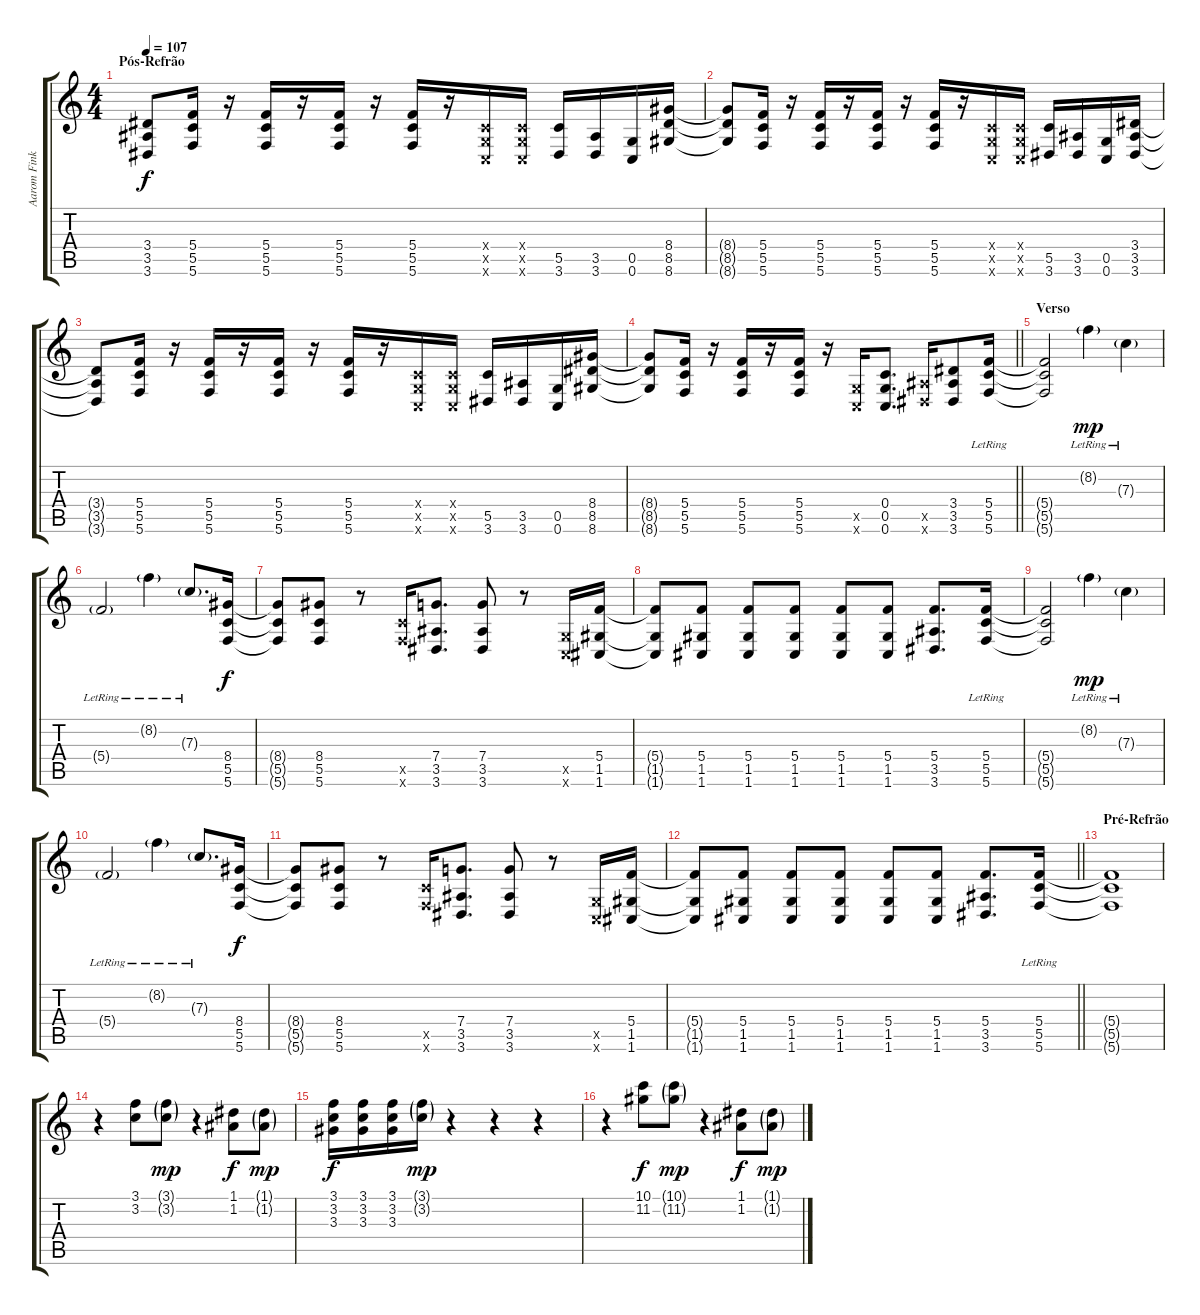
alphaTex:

\track ("Aarom Fink" "Aarom Fink") {instrument distortionguitar}
\staff {score tabs}
\tuning (D4 A3 F3 C3 G2 C2) {hide}
\ts (4 4)
\section ("" "Pós-Refrão")
\tempo 107
\clef g2
\ks c
(3.4{t} 3.5{t} 3.6{t}).8{dy f} (5.4 5.5 5.6).16 r.16 (5.4 5.5 5.6).16 r.16 (5.4 5.5 5.6).16 r.16 (5.4 5.5 5.6).16 r.16 (0.4{x} 0.5{x} 0.6{x}).16 (0.4{x} 0.5{x} 0.6{x}).16 (5.5 3.6).16 (3.5 3.6).16 (0.5 0.6).16 (8.4 8.5 8.6).16 |
(8.4{t} 8.5{t} 8.6{t}).8 (5.4 5.5 5.6).16 r.16 (5.4 5.5 5.6).16 r.16 (5.4 5.5 5.6).16 r.16 (5.4 5.5 5.6).16 r.16 (0.4{x} 0.5{x} 0.6{x}).16 (0.4{x} 0.5{x} 0.6{x}).16 (5.5 3.6).16 (3.5 3.6).16 (0.5 0.6).16 (3.4 3.5 3.6).16 |
(3.4{t} 3.5{t} 3.6{t}).8 (5.4 5.5 5.6).16 r.16 (5.4 5.5 5.6).16 r.16 (5.4 5.5 5.6).16 r.16 (5.4 5.5 5.6).16 r.16 (0.4{x} 0.5{x} 0.6{x}).16 (0.4{x} 0.5{x} 0.6{x}).16 (5.5 3.6).16 (3.5 3.6).16 (0.5 0.6).16 (8.4 8.5 8.6).16 |
\barLineRight lightlight
(8.4{t} 8.5{t} 8.6{t}).8 (5.4 5.5 5.6).16 r.16 (5.4 5.5 5.6).16 r.16 (5.4 5.5 5.6).16 r.16 (0.5{x} 0.6{x}).16 (0.4 0.5 0.6).8{d} (3.5{x} 3.6{x}).16 (3.4 3.5 3.6).8 (5.4{lr} 5.5 5.6{lr}).16 |
\section ("" "Verso")
(5.4{t} 5.5{t} 5.6{t}).2 8.2{g lr}.4{dy mp} 7.3{g lr}.4 |
5.4{g lr}.2 8.2{g lr}.4 7.3{g lr}.8{d} (8.4 5.5 5.6).16{dy f} |
(8.4{t} 5.5{t} 5.6{t}).8 (8.4 5.5 5.6).8 r.8 (5.5{x} 5.6{x}).16 (7.4 3.5 3.6).8{d} (7.4 3.5 3.6).8 r.8 (0.5{x} 0.6{x}).16 (5.4 1.5 1.6).16 |
(5.4{t} 1.5{t} 1.6{t}).8 (5.4 1.5 1.6).8 (5.4 1.5 1.6).8 (5.4 1.5 1.6).8 (5.4 1.5 1.6).8 (5.4 1.5 1.6).8 (5.4 3.5 3.6).8{d} (5.4{lr} 5.5{lr} 5.6{lr}).16 |
(5.4{t} 5.5{t} 5.6{t}).2 8.2{g lr}.4{dy mp} 7.3{g lr}.4 |
5.4{g lr}.2 8.2{g lr}.4 7.3{g lr}.8{d} (8.4 5.5 5.6).16{dy f} |
(8.4{t} 5.5{t} 5.6{t}).8 (8.4 5.5 5.6).8 r.8 (5.5{x} 5.6{x}).16 (7.4 3.5 3.6).8{d} (7.4 3.5 3.6).8 r.8 (0.5{x} 0.6{x}).16 (5.4 1.5 1.6).16 |
\barLineRight lightlight
(5.4{t} 1.5{t} 1.6{t}).8 (5.4 1.5 1.6).8 (5.4 1.5 1.6).8 (5.4 1.5 1.6).8 (5.4 1.5 1.6).8 (5.4 1.5 1.6).8 (5.4 3.5 3.6).8{d} (5.4{lr} 5.5{lr} 5.6{lr}).16 |
\section ("" "Pré-Refrão")
(5.4{t} 5.5{t} 5.6{t}).1{volume 10} |
r.4 (3.1 3.2).8 (3.1{g} 3.2{g}).8{dy mp} r.4 (1.1 1.2).8{dy f} (1.1{g} 1.2{g}).8{dy mp} |
(3.1 3.2 3.3).16{dy f} (3.1 3.2 3.3).16 (3.1 3.2 3.3).16 (3.1{g} 3.2{g}).16{dy mp} r.4 r.4 r.4 |
r.4 (10.1 11.2).8{dy f} (10.1{g} 11.2{g}).8{dy mp} r.4 (1.1 1.2).8{dy f} (1.1{g} 1.2{g}).8{dy mp}
